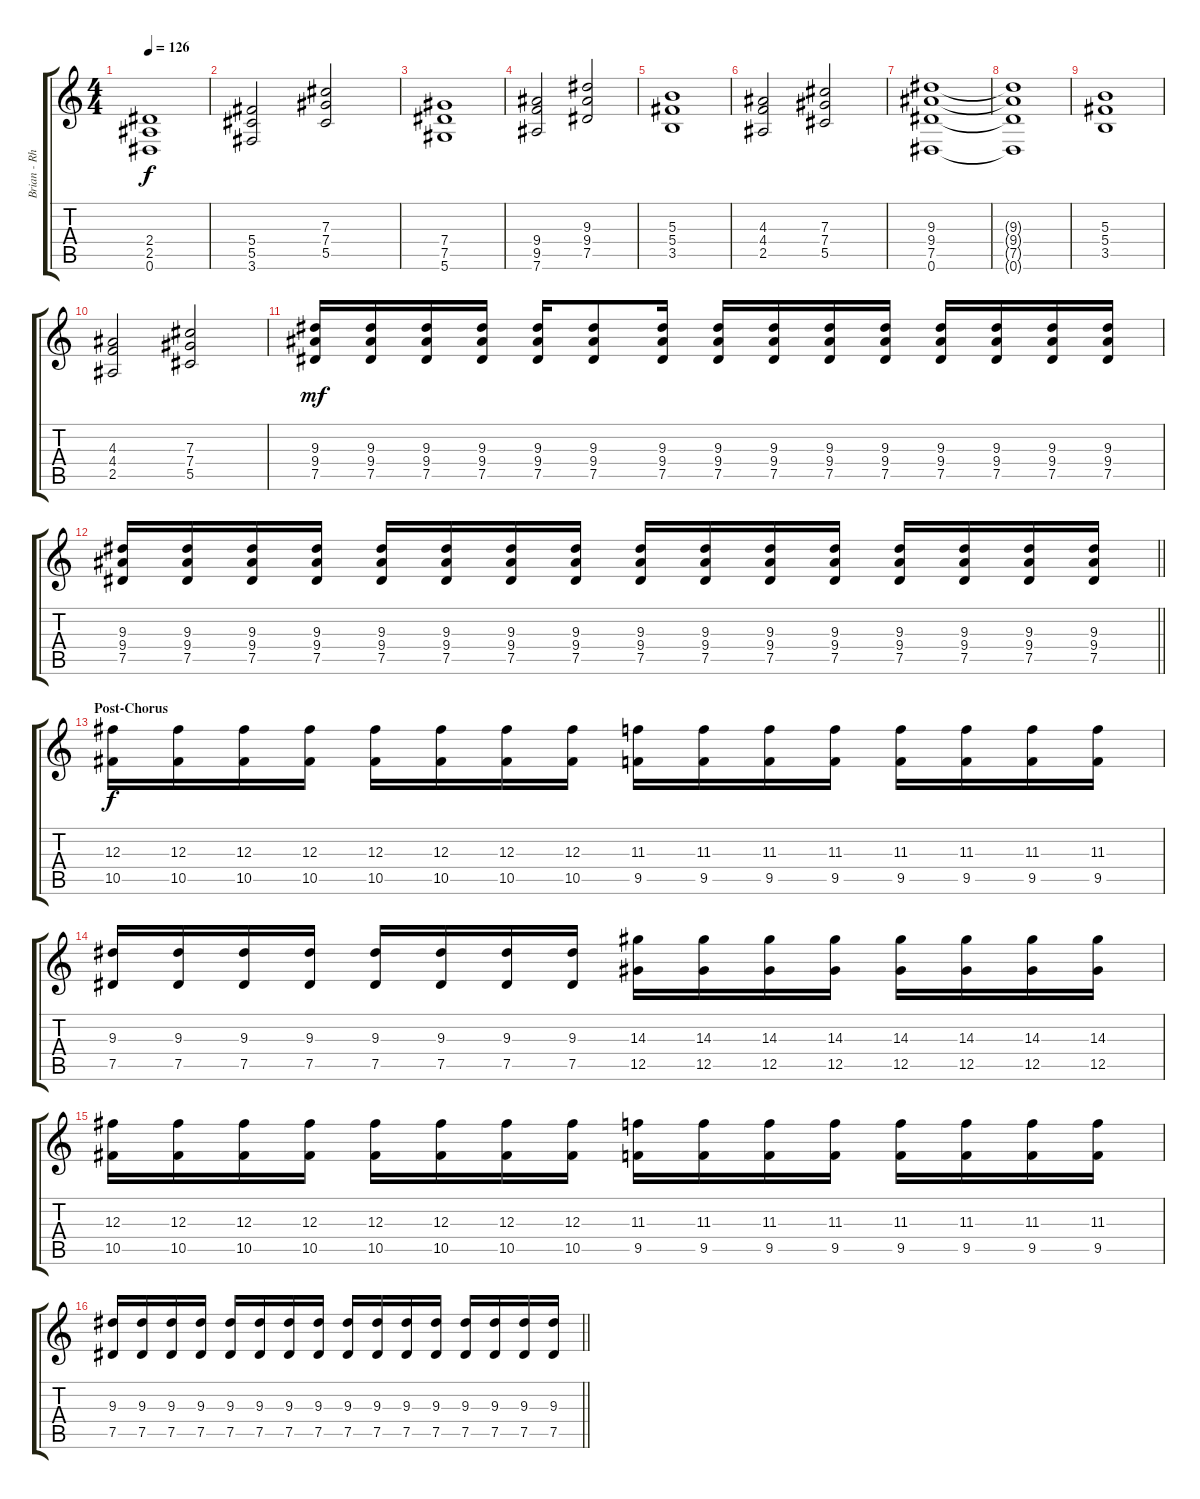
\track ("Brian - Rhythm Guitar" "Brian - Rh") {instrument acousticguitarsteel}
\staff {score tabs}
\tuning (Eb4 Bb3 Gb3 Db3 Ab2 Eb2) {hide}
\ts (4 4)
\tempo 126
\clef g2
\ks c
(2.4 2.5 0.6).1{dy f} |
(5.4 5.5 3.6).2 (7.3 7.4 5.5).2 |
(7.4 7.5 5.6).1 |
(9.4 9.5 7.6).2 (9.3 9.4 7.5).2 |
(5.3 5.4 3.5).1 |
(4.3 4.4 2.5).2 (7.3 7.4 5.5).2 |
(9.3 9.4 7.5 0.6).1 |
(9.3{t} 9.4{t} 7.5{t} 0.6{t}).1 |
(5.3 5.4 3.5).1 |
(4.3 4.4 2.5).2 (7.3 7.4 5.5).2 |
(9.3 9.4 7.5).16{dy mf} (9.3 9.4 7.5).16 (9.3 9.4 7.5).16 (9.3 9.4 7.5).16 (9.3 9.4 7.5).16 (9.3 9.4 7.5).8 (9.3 9.4 7.5).16 (9.3 9.4 7.5).16 (9.3 9.4 7.5).16 (9.3 9.4 7.5).16 (9.3 9.4 7.5).16 (9.3 9.4 7.5).16 (9.3 9.4 7.5).16 (9.3 9.4 7.5).16 (9.3 9.4 7.5).16 |
\barLineRight lightlight
(9.3 9.4 7.5).16 (9.3 9.4 7.5).16 (9.3 9.4 7.5).16 (9.3 9.4 7.5).16 (9.3 9.4 7.5).16 (9.3 9.4 7.5).16 (9.3 9.4 7.5).16 (9.3 9.4 7.5).16 (9.3 9.4 7.5).16 (9.3 9.4 7.5).16 (9.3 9.4 7.5).16 (9.3 9.4 7.5).16 (9.3 9.4 7.5).16 (9.3 9.4 7.5).16 (9.3 9.4 7.5).16 (9.3 9.4 7.5).16 |
\section ("" "Post-Chorus")
(12.3 10.5).16{dy f} (12.3 10.5).16 (12.3 10.5).16 (12.3 10.5).16 (12.3 10.5).16 (12.3 10.5).16 (12.3 10.5).16 (12.3 10.5).16 (11.3 9.5).16 (11.3 9.5).16 (11.3 9.5).16 (11.3 9.5).16 (11.3 9.5).16 (11.3 9.5).16 (11.3 9.5).16 (11.3 9.5).16 |
(9.3 7.5).16 (9.3 7.5).16 (9.3 7.5).16 (9.3 7.5).16 (9.3 7.5).16 (9.3 7.5).16 (9.3 7.5).16 (9.3 7.5).16 (14.3 12.5).16 (14.3 12.5).16 (14.3 12.5).16 (14.3 12.5).16 (14.3 12.5).16 (14.3 12.5).16 (14.3 12.5).16 (14.3 12.5).16 |
(12.3 10.5).16 (12.3 10.5).16 (12.3 10.5).16 (12.3 10.5).16 (12.3 10.5).16 (12.3 10.5).16 (12.3 10.5).16 (12.3 10.5).16 (11.3 9.5).16 (11.3 9.5).16 (11.3 9.5).16 (11.3 9.5).16 (11.3 9.5).16 (11.3 9.5).16 (11.3 9.5).16 (11.3 9.5).16 |
\barLineRight lightlight
(9.3 7.5).16 (9.3 7.5).16 (9.3 7.5).16 (9.3 7.5).16 (9.3 7.5).16 (9.3 7.5).16 (9.3 7.5).16 (9.3 7.5).16 (9.3 7.5).16 (9.3 7.5).16 (9.3 7.5).16 (9.3 7.5).16 (9.3 7.5).16 (9.3 7.5).16 (9.3 7.5).16 (9.3 7.5).16
